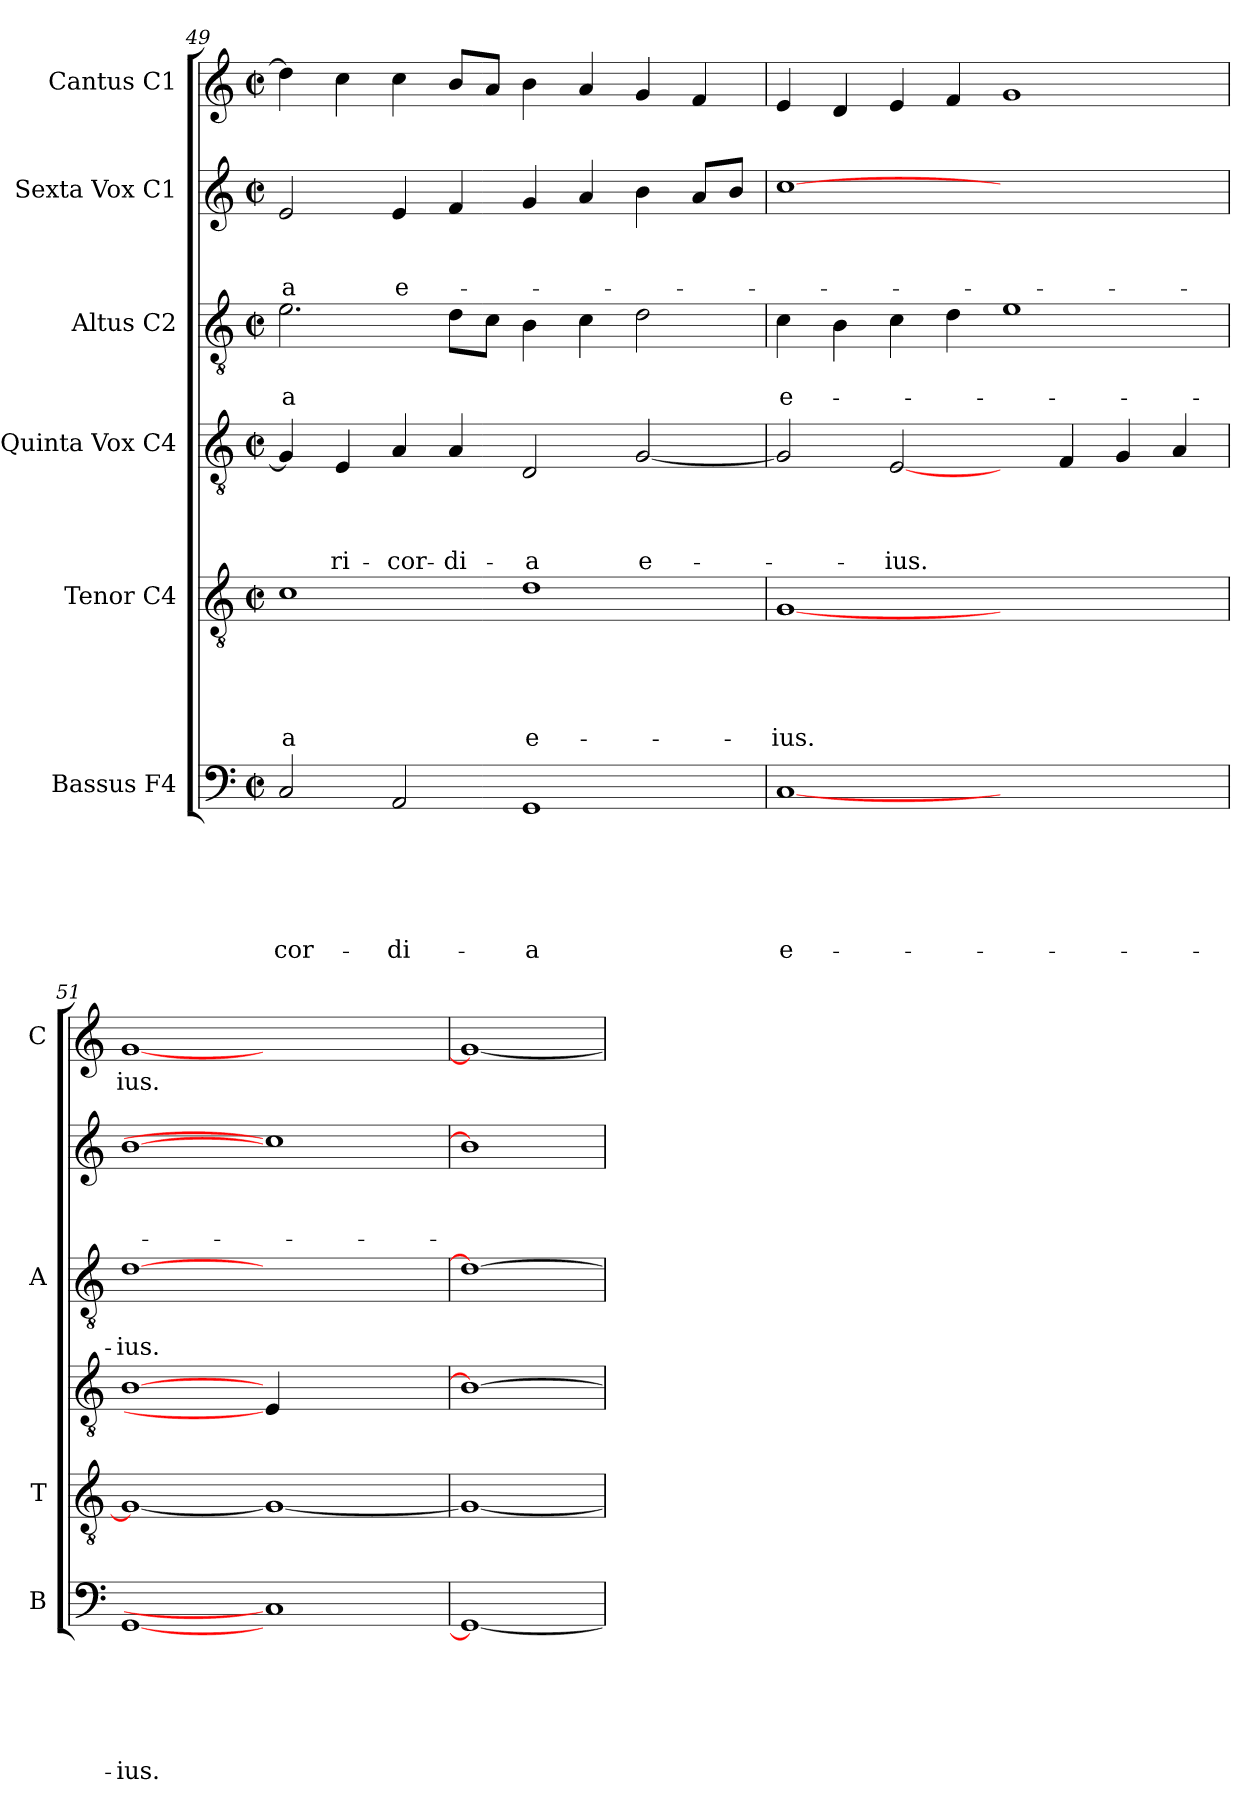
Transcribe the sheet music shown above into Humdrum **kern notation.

**kern	**text	**text	**text	**text	**text	**text	**kern	**text	**text	**text	**text	**text	**kern	**text	**text	**text	**text	**kern	**text	**text	**kern	**text	**text	**text	**kern	**text
*part6	*part6	*part6	*part6	*part6	*part6	*part6	*part5	*part5	*part5	*part5	*part5	*part5	*part4	*part4	*part4	*part4	*part4	*part3	*part3	*part3	*part2	*part2	*part2	*part2	*part1	*part1
*staff6	*staff6	*staff6	*staff6	*staff6	*staff6	*staff6	*staff5	*staff5	*staff5	*staff5	*staff5	*staff5	*staff4	*staff4	*staff4	*staff4	*staff4	*staff3	*staff3	*staff3	*staff2	*staff2	*staff2	*staff2	*staff1	*staff1
*I"Bassus F4	*	*	*	*	*	*	*I"Tenor C4	*	*	*	*	*	*I"Quinta Vox C4	*	*	*	*	*I"Altus C2	*	*	*I"Sexta Vox C1	*	*	*	*I"Cantus C1	*
*I'B	*	*	*	*	*	*	*I'T	*	*	*	*	*	*	*	*	*	*	*I'A	*	*	*	*	*	*	*I'C	*
*clefF4	*	*	*	*	*	*	*clefGv2	*	*	*	*	*	*clefGv2	*	*	*	*	*clefGv2	*	*	*clefG2	*	*	*	*clefG2	*
*k[]	*	*	*	*	*	*	*k[]	*	*	*	*	*	*k[]	*	*	*	*	*k[]	*	*	*k[]	*	*	*	*k[]	*
*C:	*	*	*	*	*	*	*C:	*	*	*	*	*	*C:	*	*	*	*	*C:	*	*	*C:	*	*	*	*C:	*
*M2/2	*	*	*	*	*	*	*M2/2	*	*	*	*	*	*M2/2	*	*	*	*	*M2/2	*	*	*M2/2	*	*	*	*M2/2	*
*met(c|)	*	*	*	*	*	*	*met(c|)	*	*	*	*	*	*met(c|)	*	*	*	*	*met(c|)	*	*	*met(c|)	*	*	*	*met(c|)	*
=49	=49	=49	=49	=49	=49	=49	=49	=49	=49	=49	=49	=49	=49	=49	=49	=49	=49	=49	=49	=49	=49	=49	=49	=49	=49	=49
!	!	!	!	!	!	!LO:LY:b	!	!	!	!	!	!LO:LY:b	!	!	!	!	!	!	!	!LO:LY:b	!	!	!	!LO:LY:b	!	!
2C/	.	.	.	.	.	-cor-	1c	.	.	.	.	-a	4G/]	.	.	.	.	2.e\	.	-a	2e/	.	.	-a	4dd\]	.
!	!	!	!	!	!	!	!	!	!	!	!	!	!	!	!	!	!LO:LY:b	!	!	!	!	!	!	!	!	!
.	.	.	.	.	.	.	.	.	.	.	.	.	4E/	.	.	.	-ri-	.	.	.	.	.	.	.	4cc\	.
!	!	!	!	!	!	!LO:LY:b	!	!	!	!	!	!	!	!	!	!	!LO:LY:b	!	!	!	!	!	!	!LO:LY:b	!	!
2AA/	.	.	.	.	.	-di-	.	.	.	.	.	.	4A/	.	.	.	-cor-	.	.	.	4e/	.	.	e-	4cc\	.
!	!	!	!	!	!	!	!	!	!	!	!	!	!	!	!	!	!LO:LY:b	!	!	!	!	!	!	!	!	!
.	.	.	.	.	.	.	.	.	.	.	.	.	4A/	.	.	.	-di-	8d\L	.	.	4f/	.	.	.	8b/L	.
.	.	.	.	.	.	.	.	.	.	.	.	.	.	.	.	.	.	8c\J	.	.	.	.	.	.	8a/J	.
!	!	!	!	!	!	!LO:LY:b	!	!	!	!	!	!LO:LY:b	!	!	!	!	!LO:LY:b	!	!	!	!	!	!	!	!	!
1GG	.	.	.	.	.	-a	1d	.	.	.	.	e-	2D/	.	.	.	-a	4B\	.	.	4g/	.	.	.	4b\	.
.	.	.	.	.	.	.	.	.	.	.	.	.	.	.	.	.	.	4c\	.	.	4a/	.	.	.	4a/	.
!	!	!	!	!	!	!	!	!	!	!	!	!	!	!	!	!	!LO:LY:b	!	!	!	!	!	!	!	!	!
.	.	.	.	.	.	.	.	.	.	.	.	.	[2G/	.	.	.	e-	2d\	.	.	4b\	.	.	.	4g/	.
.	.	.	.	.	.	.	.	.	.	.	.	.	.	.	.	.	.	.	.	.	8a/L	.	.	.	4f/	.
.	.	.	.	.	.	.	.	.	.	.	.	.	.	.	.	.	.	.	.	.	8b/J	.	.	.	.	.
=50	=50	=50	=50	=50	=50	=50	=50	=50	=50	=50	=50	=50	=50	=50	=50	=50	=50	=50	=50	=50	=50	=50	=50	=50	=50	=50
!	!	!	!	!	!	!LO:LY:b	!	!	!	!	!	!LO:LY:b	!	!	!	!	!	!	!	!LO:LY:b	!	!	!	!	!	!
[1C	.	.	.	.	.	e-	[1G	.	.	.	.	-ius.	2G/]	.	.	.	.	4c\	.	e-	[1cc	.	.	.	4e/	.
.	.	.	.	.	.	.	.	.	.	.	.	.	.	.	.	.	.	4B\	.	.	.	.	.	.	4d/	.
!	!	!	!	!	!	!	!	!	!	!	!	!	!	!	!	!	!LO:LY:b	!	!	!	!	!	!	!	!	!
.	.	.	.	.	.	.	.	.	.	.	.	.	[2E/	.	.	.	-ius.	4c\	.	.	.	.	.	.	4e/	.
.	.	.	.	.	.	.	.	.	.	.	.	.	.	.	.	.	.	4d\	.	.	.	.	.	.	4f/	.
1ryy	.	.	.	.	.	.	1ryy	.	.	.	.	.	4ryy	.	.	.	.	1e	.	.	1ryy	.	.	.	1g	.
.	.	.	.	.	.	.	.	.	.	.	.	.	4F/	.	.	.	.	.	.	.	.	.	.	.	.	.
.	.	.	.	.	.	.	.	.	.	.	.	.	4G/	.	.	.	.	.	.	.	.	.	.	.	.	.
.	.	.	.	.	.	.	.	.	.	.	.	.	4A/	.	.	.	.	.	.	.	.	.	.	.	.	.
=51	=51	=51	=51	=51	=51	=51	=51	=51	=51	=51	=51	=51	=51	=51	=51	=51	=51	=51	=51	=51	=51	=51	=51	=51	=51	=51
!	!	!	!	!	!	!LO:LY:b	!	!	!	!	!	!	!	!	!	!	!	!	!	!LO:LY:b	!	!	!	!	!	!LO:LY:b
[1GG	.	.	.	.	.	-ius.	1G_	.	.	.	.	.	[1B	.	.	.	.	[1d	.	-ius.	[1b	.	.	.	[1g	-ius.
1C]	.	.	.	.	.	.	1G_	.	.	.	.	.	4E/]	.	.	.	.	1ryy	.	.	1cc]	.	.	.	1ryy	.
.	.	.	.	.	.	.	.	.	.	.	.	.	2.ryy	.	.	.	.	.	.	.	.	.	.	.	.	.
=52	=52	=52	=52	=52	=52	=52	=52	=52	=52	=52	=52	=52	=52	=52	=52	=52	=52	=52	=52	=52	=52	=52	=52	=52	=52	=52
1GG_	.	.	.	.	.	.	1G_	.	.	.	.	.	1B_	.	.	.	.	1d_	.	.	1b]	.	.	.	1g_	.
=	=	=	=	=	=	=	=	=	=	=	=	=	=	=	=	=	=	=	=	=	=	=	=	=	=	=
*-	*-	*-	*-	*-	*-	*-	*-	*-	*-	*-	*-	*-	*-	*-	*-	*-	*-	*-	*-	*-	*-	*-	*-	*-	*-	*-
